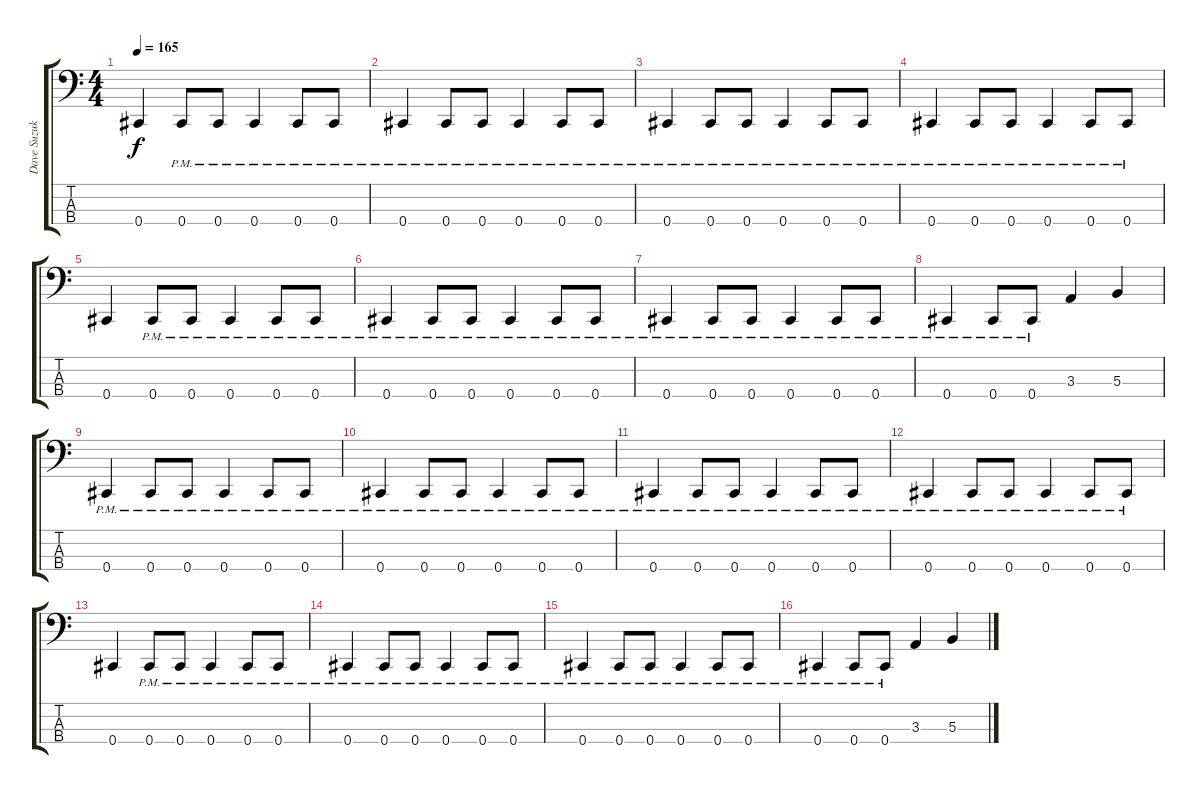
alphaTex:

\track ("Dave Suzuki - Bass" "Dave Suzuk") {instrument electricbassfinger}
\staff {score tabs}
\tuning (E2 B1 Gb1 Db1) {hide}
\ts (4 4)
\tempo 165
\clef f4
\ks c
0.4.4{dy f} 0.4{pm}.8 0.4{pm}.8 0.4{pm}.4 0.4{pm}.8 0.4{pm}.8 |
0.4{pm}.4 0.4{pm}.8 0.4{pm}.8 0.4{pm}.4 0.4{pm}.8 0.4{pm}.8 |
0.4{pm}.4 0.4{pm}.8 0.4{pm}.8 0.4{pm}.4 0.4{pm}.8 0.4{pm}.8 |
0.4{pm}.4 0.4{pm}.8 0.4{pm}.8 0.4{pm}.4 0.4{pm}.8 0.4{pm}.8 |
0.4.4 0.4{pm}.8 0.4{pm}.8 0.4{pm}.4 0.4{pm}.8 0.4{pm}.8 |
0.4{pm}.4 0.4{pm}.8 0.4{pm}.8 0.4{pm}.4 0.4{pm}.8 0.4{pm}.8 |
0.4{pm}.4 0.4{pm}.8 0.4{pm}.8 0.4{pm}.4 0.4{pm}.8 0.4{pm}.8 |
0.4{pm}.4 0.4{pm}.8 0.4{pm}.8 3.3.4 5.3.4 |
0.4{pm}.4 0.4{pm}.8 0.4{pm}.8 0.4{pm}.4 0.4{pm}.8 0.4{pm}.8 |
0.4{pm}.4 0.4{pm}.8 0.4{pm}.8 0.4{pm}.4 0.4{pm}.8 0.4{pm}.8 |
0.4{pm}.4 0.4{pm}.8 0.4{pm}.8 0.4{pm}.4 0.4{pm}.8 0.4{pm}.8 |
0.4{pm}.4 0.4{pm}.8 0.4{pm}.8 0.4{pm}.4 0.4{pm}.8 0.4{pm}.8 |
0.4.4 0.4{pm}.8 0.4{pm}.8 0.4{pm}.4 0.4{pm}.8 0.4{pm}.8 |
0.4{pm}.4 0.4{pm}.8 0.4{pm}.8 0.4{pm}.4 0.4{pm}.8 0.4{pm}.8 |
0.4{pm}.4 0.4{pm}.8 0.4{pm}.8 0.4{pm}.4 0.4{pm}.8 0.4{pm}.8 |
0.4{pm}.4 0.4{pm}.8 0.4{pm}.8 3.3.4 5.3.4
